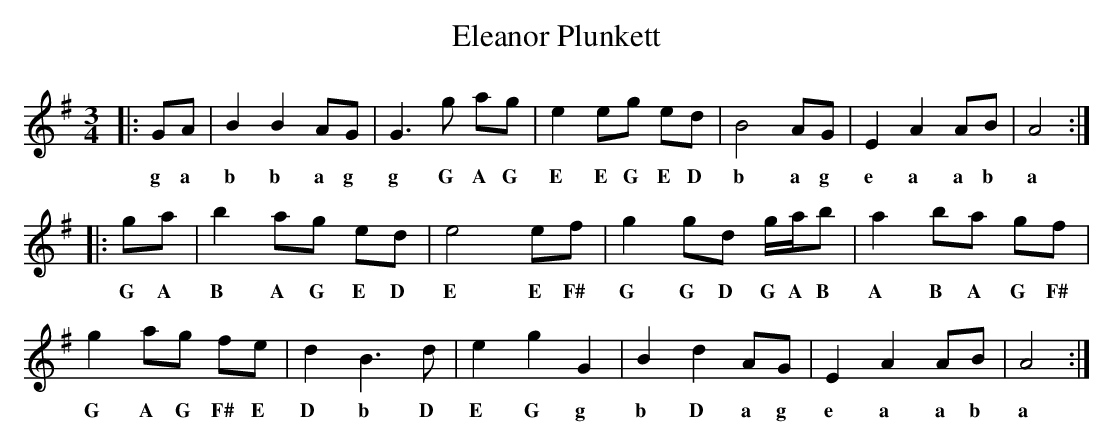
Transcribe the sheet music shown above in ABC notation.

X:1
T:Eleanor Plunkett
M:3/4
L:1/8
K:G
|:GA|B2B2 AG|G3 g ag|e2 eg ed|B4 AG|E2 A2 AB|A4:|
w:g a b b a g g G A G E E G E D b a g e a a b a
|:ga|b2 ag ed|e4 ef|g2 gd g/a/b|a2 ba gf|
w:G A B A G E D E E F# G G D G A B A B A G F#
g2 ag fe|d2B3 d|e2g2G2|B2d2 AG|E2A2 AB|A4:|
w:G A G F# E D b D E G g b D a g e a a b a
